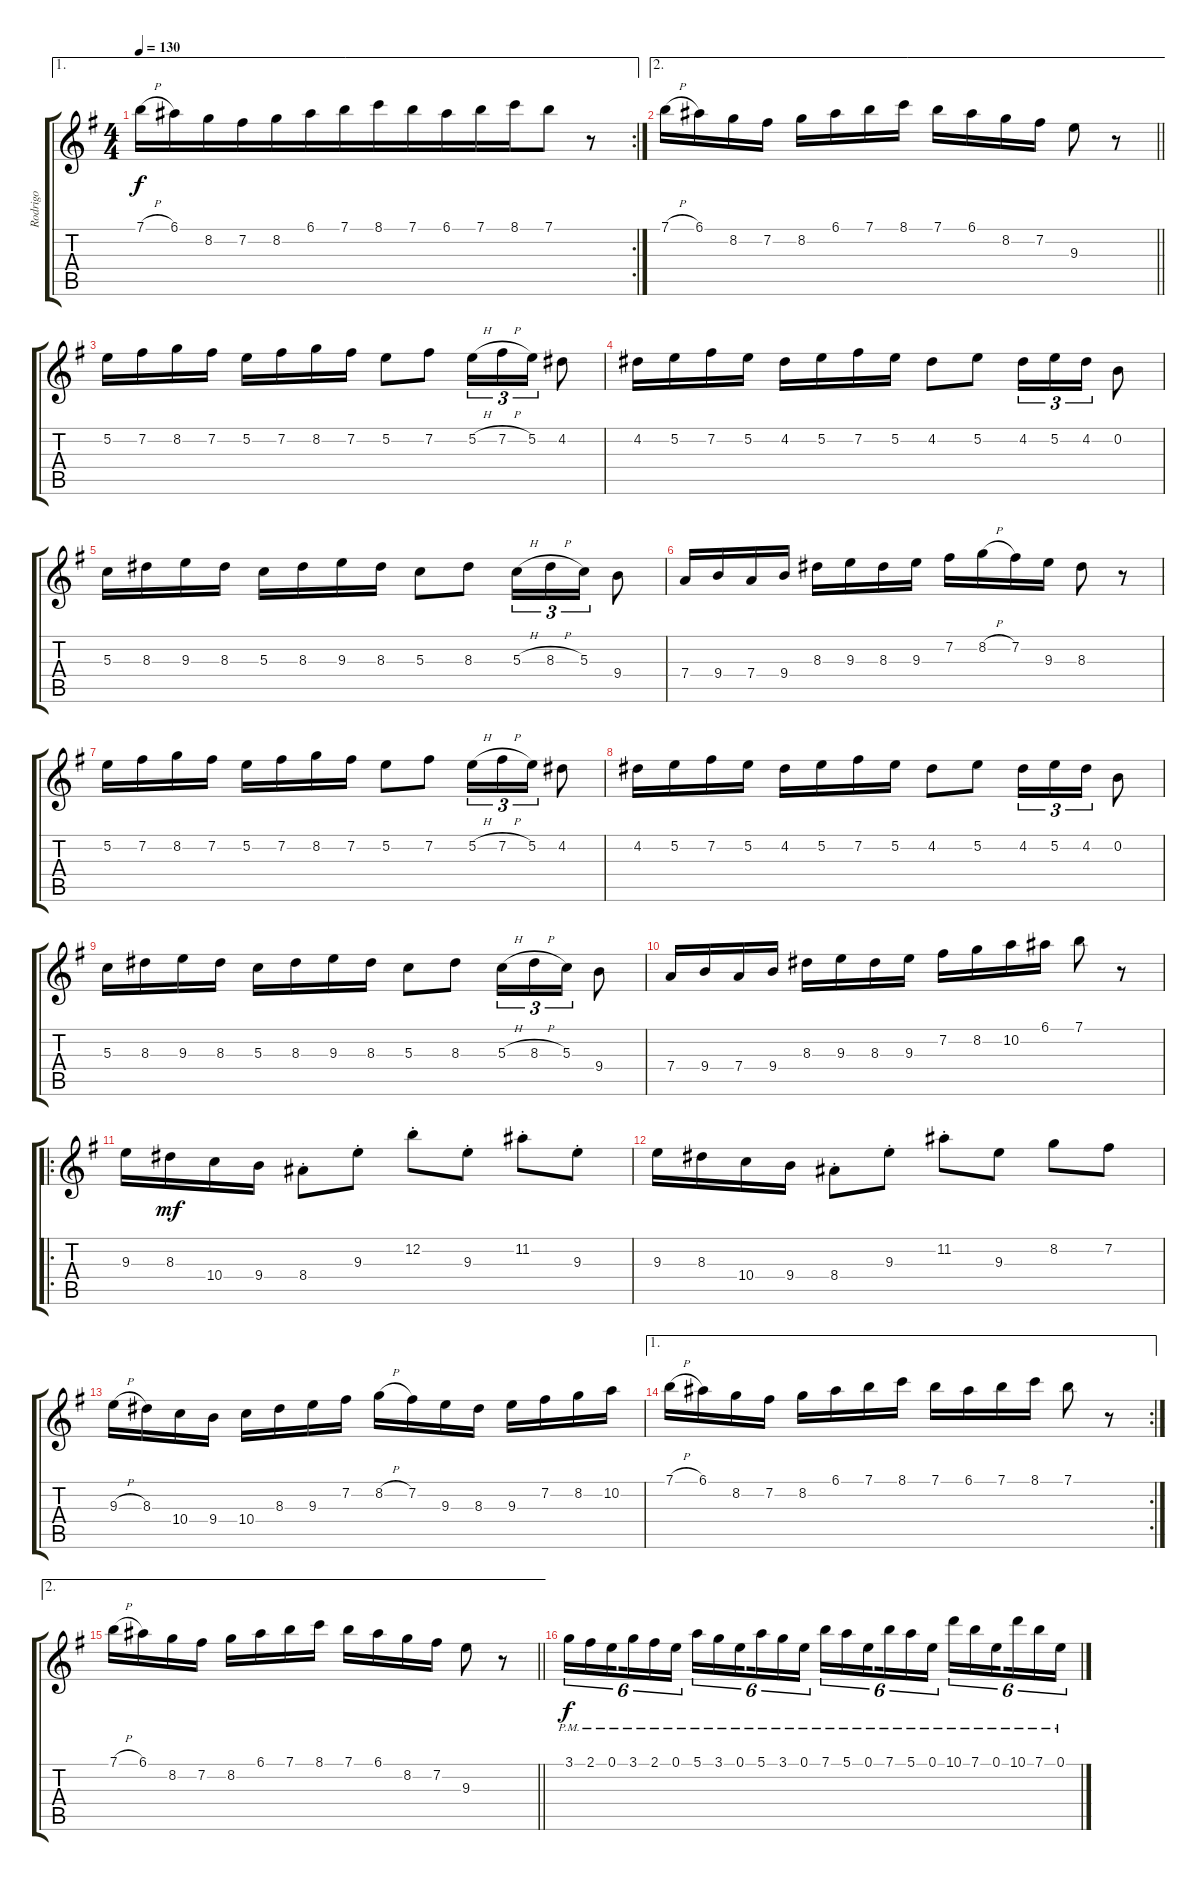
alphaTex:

\track ("Rodrigo" "Rodrigo") {instrument acousticguitarnylon}
\staff {score tabs}
\tuning (E4 B3 G3 D3 A2 E2) {hide}
\ae 1
\rc 2
\ts (4 4)
\tempo 130
\clef g2
\ks g
7.1{h}.16{dy f} 6.1.16 8.2.16 7.2.16{beam merge} 8.2.16 6.1.16 7.1.16 8.1.16{beam merge} 7.1.16 6.1.16 7.1.16 8.1.16{beam merge} 7.1.8 r.8 |
\ae 2
\barLineRight lightlight
7.1{h}.16 6.1.16 8.2.16 7.2.16 8.2.16 6.1.16 7.1.16 8.1.16 7.1.16 6.1.16 8.2.16 7.2.16 9.3.8 r.8 |
5.2.16 7.2.16 8.2.16 7.2.16 5.2.16 7.2.16 8.2.16 7.2.16 5.2.8 7.2.8 5.2{h}.16{tu (3 2)} 7.2{h}.16{tu (3 2)} 5.2.16{tu (3 2)} 4.2.8 |
4.2.16 5.2.16 7.2.16 5.2.16 4.2.16 5.2.16 7.2.16 5.2.16 4.2.8 5.2.8 4.2.16{tu (3 2)} 5.2.16{tu (3 2)} 4.2.16{tu (3 2)} 0.2.8 |
5.3.16 8.3.16 9.3.16 8.3.16 5.3.16 8.3.16 9.3.16 8.3.16 5.3.8 8.3.8 5.3{h}.16{tu (3 2)} 8.3{h}.16{tu (3 2)} 5.3.16{tu (3 2)} 9.4.8 |
7.4.16 9.4.16 7.4.16 9.4.16 8.3.16 9.3.16 8.3.16 9.3.16 7.2.16 8.2{h}.16 7.2.16 9.3.16 8.3.8 r.8 |
5.2.16 7.2.16 8.2.16 7.2.16 5.2.16 7.2.16 8.2.16 7.2.16 5.2.8 7.2.8 5.2{h}.16{tu (3 2)} 7.2{h}.16{tu (3 2)} 5.2.16{tu (3 2)} 4.2.8 |
4.2.16 5.2.16 7.2.16 5.2.16 4.2.16 5.2.16 7.2.16 5.2.16 4.2.8 5.2.8 4.2.16{tu (3 2)} 5.2.16{tu (3 2)} 4.2.16{tu (3 2)} 0.2.8 |
5.3.16 8.3.16 9.3.16 8.3.16 5.3.16 8.3.16 9.3.16 8.3.16 5.3.8 8.3.8 5.3{h}.16{tu (3 2)} 8.3{h}.16{tu (3 2)} 5.3.16{tu (3 2)} 9.4.8 |
7.4.16 9.4.16 7.4.16 9.4.16 8.3.16 9.3.16 8.3.16 9.3.16 7.2.16 8.2.16 10.2.16 6.1.16 7.1.8 r.8 |
\ro
9.3.16 8.3.16{dy mf} 10.4.16 9.4.16 8.4{st}.8 9.3{st}.8 12.2{st}.8 9.3{st}.8 11.2{st}.8 9.3{st}.8 |
9.3.16 8.3.16 10.4.16 9.4.16 8.4{st}.8 9.3{st}.8 11.2{st}.8 9.3.8 8.2.8 7.2.8 |
9.3{h}.16 8.3.16 10.4.16 9.4.16 10.4.16 8.3.16 9.3.16 7.2.16 8.2{h}.16 7.2.16 9.3.16 8.3.16 9.3.16 7.2.16 8.2.16 10.2.16 |
\ae 1
\rc 2
7.1{h}.16 6.1.16 8.2.16 7.2.16 8.2.16 6.1.16 7.1.16 8.1.16 7.1.16 6.1.16 7.1.16 8.1.16 7.1.8 r.8 |
\ae 2
\barLineRight lightlight
7.1{h}.16 6.1.16 8.2.16 7.2.16 8.2.16 6.1.16 7.1.16 8.1.16 7.1.16 6.1.16 8.2.16 7.2.16 9.3.8 r.8 |
3.1{pm}.16{tu (6 4) dy f} 2.1{pm}.16{tu (6 4)} 0.1{pm}.16{tu (6 4) beam splitsecondary} 3.1{pm}.16{tu (6 4)} 2.1{pm}.16{tu (6 4)} 0.1{pm}.16{tu (6 4)} 5.1{pm}.16{tu (6 4)} 3.1{pm}.16{tu (6 4)} 0.1{pm}.16{tu (6 4) beam splitsecondary} 5.1{pm}.16{tu (6 4)} 3.1{pm}.16{tu (6 4)} 0.1{pm}.16{tu (6 4)} 7.1{pm}.16{tu (6 4)} 5.1{pm}.16{tu (6 4)} 0.1{pm}.16{tu (6 4) beam splitsecondary} 7.1{pm}.16{tu (6 4)} 5.1{pm}.16{tu (6 4)} 0.1{pm}.16{tu (6 4)} 10.1{pm}.16{tu (6 4)} 7.1{pm}.16{tu (6 4)} 0.1{pm}.16{tu (6 4) beam splitsecondary} 10.1{pm}.16{tu (6 4)} 7.1{pm}.16{tu (6 4)} 0.1{pm}.16{tu (6 4)}
